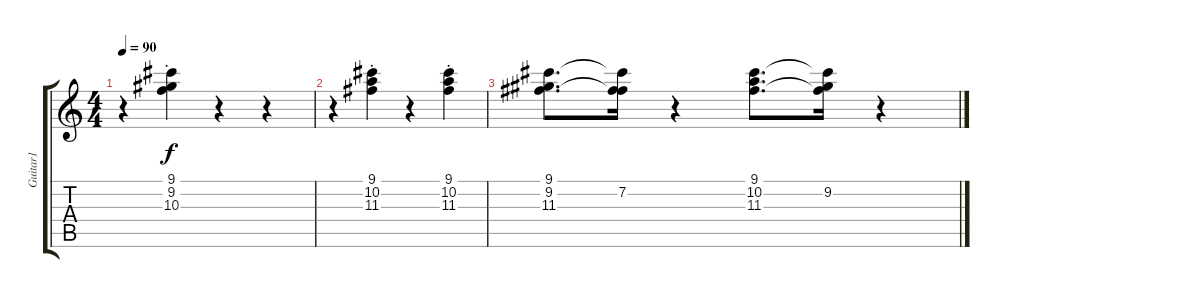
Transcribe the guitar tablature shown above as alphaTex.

\track ("Guitar1" "Guitar1") {instrument electricguitarclean}
\staff {score tabs}
\tuning (E4 B3 G3 D3 A2 E2) {hide}
\ts (4 4)
\tempo 90
\clef g2
\ks c
r.4{dy f} (9.1{st} 9.2{st} 10.3{st}).4 r.4 r.4 |
r.4 (9.1{st} 10.2{st} 11.3{st}).4 r.4 (9.1{st} 10.2{st} 11.3{st}).4 |
(9.1 9.2 11.3).8{d balance 0} (9.1{t} 7.2 11.3{t}).16 r.4 (9.1 10.2 11.3).8{d} (9.1{t} 9.2 11.3{t}).16 r.4
